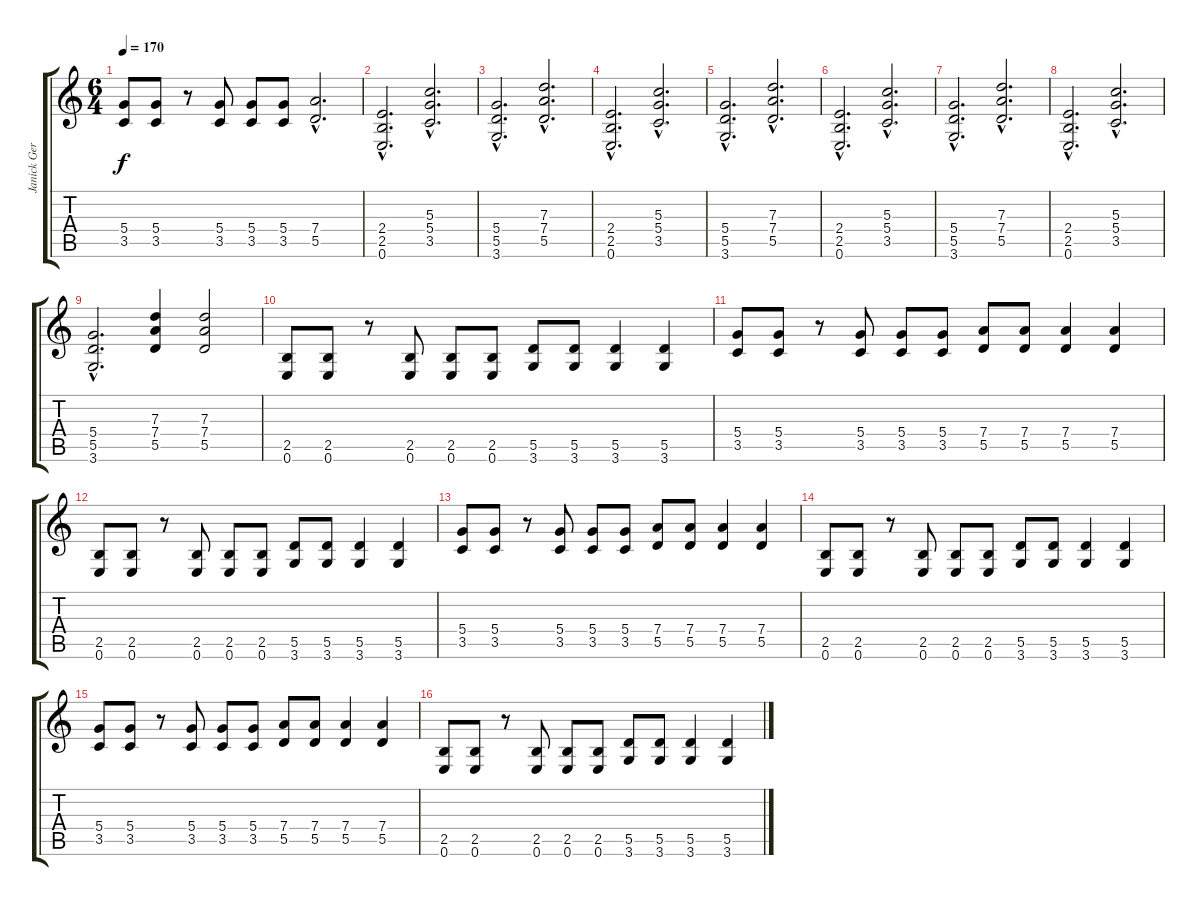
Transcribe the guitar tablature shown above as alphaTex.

\track ("Janick Gers" "Janick Ger") {instrument distortionguitar}
\staff {score tabs}
\tuning (E4 B3 G3 D3 A2 E2) {hide}
\ts (6 4)
\tempo 170
\clef g2
\ks c
(5.4 3.5).8{dy f instrument electricguitarjazz} (5.4 3.5).8 r.8 (5.4 3.5).8 (5.4 3.5).8 (5.4 3.5).8 (7.4{hac} 5.5{hac}).2{d} |
(2.4{hac} 2.5{hac} 0.6{hac}).2{d volume 8} (5.3{hac} 5.4{hac} 3.5{hac}).2{d} |
(5.4{hac} 5.5{hac} 3.6{hac}).2{d} (7.3{hac} 7.4{hac} 5.5{hac}).2{d} |
(2.4{hac} 2.5{hac} 0.6{hac}).2{d volume 8} (5.3{hac} 5.4{hac} 3.5{hac}).2{d} |
(5.4{hac} 5.5{hac} 3.6{hac}).2{d} (7.3{hac} 7.4{hac} 5.5{hac}).2{d} |
(2.4{hac} 2.5{hac} 0.6{hac}).2{d volume 8} (5.3{hac} 5.4{hac} 3.5{hac}).2{d} |
(5.4{hac} 5.5{hac} 3.6{hac}).2{d} (7.3{hac} 7.4{hac} 5.5{hac}).2{d} |
(2.4{hac} 2.5{hac} 0.6{hac}).2{d volume 8} (5.3{hac} 5.4{hac} 3.5{hac}).2{d} |
(5.4{hac} 5.5{hac} 3.6{hac}).2{d} (7.3 7.4 5.5).4 (7.3 7.4 5.5).2 |
(2.5 0.6).8{instrument electricguitarjazz} (2.5 0.6).8 r.8 (2.5 0.6).8 (2.5 0.6).8 (2.5 0.6).8 (5.5 3.6).8 (5.5 3.6).8 (5.5 3.6).4 (5.5 3.6).4 |
(5.4 3.5).8 (5.4 3.5).8 r.8 (5.4 3.5).8 (5.4 3.5).8 (5.4 3.5).8 (7.4 5.5).8 (7.4 5.5).8 (7.4 5.5).4 (7.4 5.5).4 |
(2.5 0.6).8{instrument electricguitarjazz} (2.5 0.6).8 r.8 (2.5 0.6).8 (2.5 0.6).8 (2.5 0.6).8 (5.5 3.6).8 (5.5 3.6).8 (5.5 3.6).4 (5.5 3.6).4 |
(5.4 3.5).8 (5.4 3.5).8 r.8 (5.4 3.5).8 (5.4 3.5).8 (5.4 3.5).8 (7.4 5.5).8 (7.4 5.5).8 (7.4 5.5).4 (7.4 5.5).4 |
(2.5 0.6).8{instrument electricguitarjazz} (2.5 0.6).8 r.8 (2.5 0.6).8 (2.5 0.6).8 (2.5 0.6).8 (5.5 3.6).8 (5.5 3.6).8 (5.5 3.6).4 (5.5 3.6).4 |
(5.4 3.5).8 (5.4 3.5).8 r.8 (5.4 3.5).8 (5.4 3.5).8 (5.4 3.5).8 (7.4 5.5).8 (7.4 5.5).8 (7.4 5.5).4 (7.4 5.5).4 |
(2.5 0.6).8{instrument electricguitarjazz} (2.5 0.6).8 r.8 (2.5 0.6).8 (2.5 0.6).8 (2.5 0.6).8 (5.5 3.6).8 (5.5 3.6).8 (5.5 3.6).4 (5.5 3.6).4
